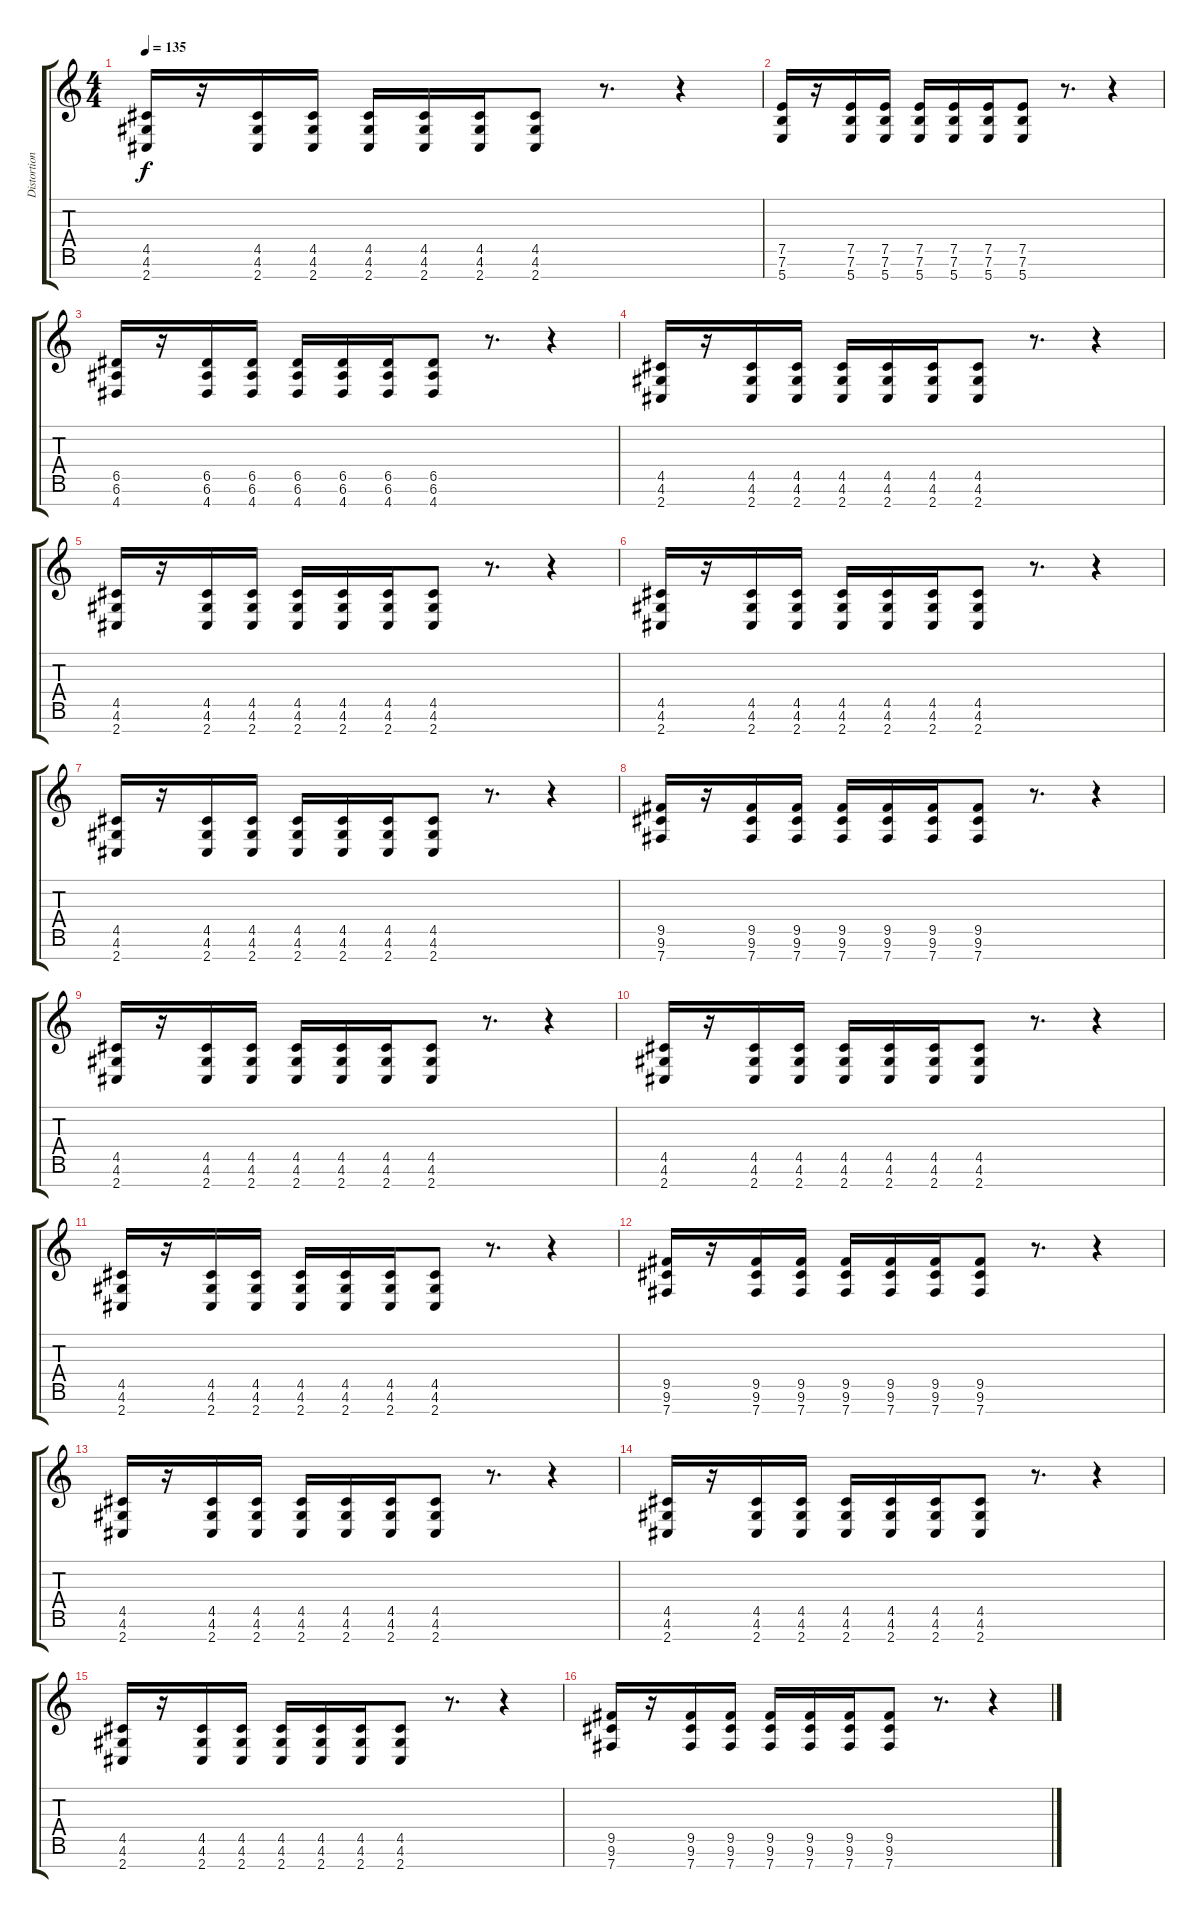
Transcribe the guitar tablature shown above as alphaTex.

\track ("Distortion Guitar 2" "Distortion") {instrument distortionguitar}
\staff {score tabs}
\tuning (E4 B3 G3 D3 A2 E2 B1) {hide}
\ts (4 4)
\tempo 135
\clef g2
\ks c
(4.5 4.6 2.7).16{dy f} r.16 (4.5 4.6 2.7).16 (4.5 4.6 2.7).16 (4.5 4.6 2.7).16 (4.5 4.6 2.7).16 (4.5 4.6 2.7).16 (4.5 4.6 2.7).8 r.8{d} r.4 |
(7.5 7.6 5.7).16 r.16 (7.5 7.6 5.7).16 (7.5 7.6 5.7).16 (7.5 7.6 5.7).16 (7.5 7.6 5.7).16 (7.5 7.6 5.7).16 (7.5 7.6 5.7).8 r.8{d} r.4 |
(6.5 6.6 4.7).16 r.16 (6.5 6.6 4.7).16 (6.5 6.6 4.7).16 (6.5 6.6 4.7).16 (6.5 6.6 4.7).16 (6.5 6.6 4.7).16 (6.5 6.6 4.7).8 r.8{d} r.4 |
(4.5 4.6 2.7).16 r.16 (4.5 4.6 2.7).16 (4.5 4.6 2.7).16 (4.5 4.6 2.7).16 (4.5 4.6 2.7).16 (4.5 4.6 2.7).16 (4.5 4.6 2.7).8 r.8{d} r.4 |
(4.5 4.6 2.7).16 r.16 (4.5 4.6 2.7).16 (4.5 4.6 2.7).16 (4.5 4.6 2.7).16 (4.5 4.6 2.7).16 (4.5 4.6 2.7).16 (4.5 4.6 2.7).8 r.8{d} r.4 |
(4.5 4.6 2.7).16 r.16 (4.5 4.6 2.7).16 (4.5 4.6 2.7).16 (4.5 4.6 2.7).16 (4.5 4.6 2.7).16 (4.5 4.6 2.7).16 (4.5 4.6 2.7).8 r.8{d} r.4 |
(4.5 4.6 2.7).16 r.16 (4.5 4.6 2.7).16 (4.5 4.6 2.7).16 (4.5 4.6 2.7).16 (4.5 4.6 2.7).16 (4.5 4.6 2.7).16 (4.5 4.6 2.7).8 r.8{d} r.4 |
(9.5 9.6 7.7).16 r.16 (9.5 9.6 7.7).16 (9.5 9.6 7.7).16 (9.5 9.6 7.7).16 (9.5 9.6 7.7).16 (9.5 9.6 7.7).16 (9.5 9.6 7.7).8 r.8{d} r.4 |
(4.5 4.6 2.7).16 r.16 (4.5 4.6 2.7).16 (4.5 4.6 2.7).16 (4.5 4.6 2.7).16 (4.5 4.6 2.7).16 (4.5 4.6 2.7).16 (4.5 4.6 2.7).8 r.8{d} r.4 |
(4.5 4.6 2.7).16 r.16 (4.5 4.6 2.7).16 (4.5 4.6 2.7).16 (4.5 4.6 2.7).16 (4.5 4.6 2.7).16 (4.5 4.6 2.7).16 (4.5 4.6 2.7).8 r.8{d} r.4 |
(4.5 4.6 2.7).16 r.16 (4.5 4.6 2.7).16 (4.5 4.6 2.7).16 (4.5 4.6 2.7).16 (4.5 4.6 2.7).16 (4.5 4.6 2.7).16 (4.5 4.6 2.7).8 r.8{d} r.4 |
(9.5 9.6 7.7).16 r.16 (9.5 9.6 7.7).16 (9.5 9.6 7.7).16 (9.5 9.6 7.7).16 (9.5 9.6 7.7).16 (9.5 9.6 7.7).16 (9.5 9.6 7.7).8 r.8{d} r.4 |
(4.5 4.6 2.7).16 r.16 (4.5 4.6 2.7).16 (4.5 4.6 2.7).16 (4.5 4.6 2.7).16 (4.5 4.6 2.7).16 (4.5 4.6 2.7).16 (4.5 4.6 2.7).8 r.8{d} r.4 |
(4.5 4.6 2.7).16 r.16 (4.5 4.6 2.7).16 (4.5 4.6 2.7).16 (4.5 4.6 2.7).16 (4.5 4.6 2.7).16 (4.5 4.6 2.7).16 (4.5 4.6 2.7).8 r.8{d} r.4 |
(4.5 4.6 2.7).16 r.16 (4.5 4.6 2.7).16 (4.5 4.6 2.7).16 (4.5 4.6 2.7).16 (4.5 4.6 2.7).16 (4.5 4.6 2.7).16 (4.5 4.6 2.7).8 r.8{d} r.4 |
(9.5 9.6 7.7).16 r.16 (9.5 9.6 7.7).16 (9.5 9.6 7.7).16 (9.5 9.6 7.7).16 (9.5 9.6 7.7).16 (9.5 9.6 7.7).16 (9.5 9.6 7.7).8 r.8{d} r.4
